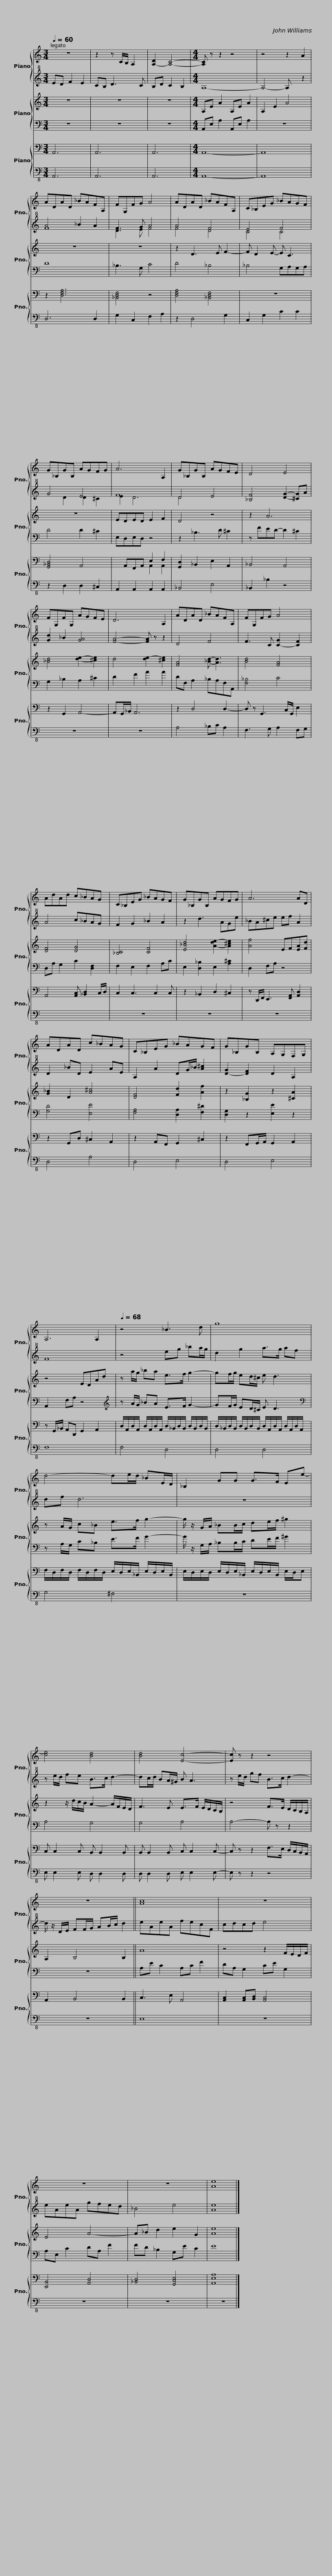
X:1
%%score { 1 | ( 2 3 ) } { 4 | 5 } { ( 6 8 ) | 7 }
L:1/8
Q:1/4=60
M:3/4
I:linebreak $
K:C
V:1 treble+15
V:2 treble+8
V:3 treble+8
V:4 treble
V:5 bass
V:6 bass
V:8 bass
V:7 bass-8
V:1
 z6 | z2 z C/B,/ A,2 | [A,-D]2 [A,C]4- |[M:4/4] [A,C] z z2 z4 | z4 z2 A2 | %5
 ADAD _BAFA, |$ FG,FG A4 | ADAD _BAFA, | C_B,EG _BAGF | G_B,GB, AGFG | %10
 A6 A,2 |$ G_B,GB, AGFE | D4 E4 | FG,FG, AGFE | D6 A,2 |$ %15
 ADAD _BAFA, | FG,FG A4 | AdAd c_BAG | C_B,EG _BAGF |$ G_B,GB, AGFG | %20
 A6 AD | ADAD c_BAG | C_B,EG _BAGF |$ G_B,GB, A,G,F,G, | A,6 A,2 | %25
[Q:1/4=68] z4 _B3 d |$ g8 | d4- de/d/ _BE/D/ |$ _B,2 GG G>F Ee- | [ce]4 [Bd]4 |$ %30
 [Bd]4 [Ec]4- | [Ec] z z2 z4 | z8 ||$ [Ac]8 | z8 | %35
 z8 | z8 | [Ae]8 |] %38
V:2
 ED F2 E2 | CB, D3 C | B,D C2 B,2 |[M:4/4] A,8- | A,4- A, x z2 | %5
 A4 _B2 A2 |$ F3 G A4 | A4 F4 | E4 F4 | G4 E4 | %10
 F8 |$ D4 E4 | [_B,F]4 [DG]2- [^CG]A | [Gd]2 _B2 [GA]4 | [FA]4- [FA] z z2 |$ %15
 D4 F4 | F3 C [CG]2- [CF]2 | A4 c_BAG | F2 G2 _B2 A2 |$ z2 d3 AGe | %20
 _BA^ce ef A2 | D2 _BD E2 AE | A,2 A2 DG/_B/ [A^c]2 |$ [D-G]2 [DF]2 D2 A,2 | F8 | %25
 z4 eg _ba/g/ |$ d2 g2 a>g af | df d6 |$ z8 | z e/d/ fe B>c d2- |$ %30
 dc/d/ BA/^G/ B A3 | z e/d/ gf B>c d2- | d/ z/ D/E/ FF/G/ AB/c/ d2 ||$ eAeA fecF | cdcd e4 | %35
 eAeA gfed | _B4 e4 | [Ae]8 |] %38
V:3
 x6 | x6 | x6 |[M:4/4] x8 | x8 | %5
 F8 |$ D3 E F4 | F4 D4 | C4 C4 | x2 D2 D2 ^C2 | %10
 E2 D6 |$ D4 x4 | x8 | x8 | x8 |$ %15
 x8 | x8 | x8 | x8 |$ x8 | %20
 x8 | x8 | x8 |$ x8 | x8 | %25
 x8 |$ x8 | x8 |$ x8 | x8 |$ %30
 x8 | x8 | x8 ||$ x8 | x8 | %35
 x8 | x8 | x8 |] %38
V:4
 z6 | z6 | z6 |[M:4/4] A,E A2 A,E A2 | A,2 E2 A4 | %5
 z8 |$ z8 | z2 D3 E F2- | F D2 E- E C3 | z8 | %10
 EDED E2 F2 |$ D4 z4 | z2 A6 | [_Bd]4 [de]2- [^ce]2 | d4 [de-]2 [^ce]2 |$ %15
 [FA]4 [_Bd]- [Ad]3 | [Bd]4 [FA]4 | [DF]4 [DG]4 | [_B,C]4 [CF]4 |$ [E_Bd]4 [A-de-]2 [A^ce]2 | %20
 [Af]4 EF[EA][Fd] | [G_B]2 D2 [A^c]4 | [DF]4 [Fd]2 [Af]2 |$ z2 [_B,G]2 z2 [^CA]2 | z4 EDAd | %25
 z a/g/ _ba e>f g2- |$ gf/g/ ed/^c/ e d3 | z A/G/ c_B e>f g2- |$ g/ z/ G/A/ _BB/c/ de/f/ ^g2 | z2 z/ d/c/B/ A2- A/F/E/D/ |$ %30
 F3 E E>F E/D/C/B,/ | z4 F>E D/C/B,/A,/ | A,2 B,4 B,2 ||$ A8 | z4 z2 F/E/D/F/ | %35
 E4 A4- | A_B d2 e2 G2 | [Ae]8 |] %38
V:5
 z6 | z6 | z6 |[M:4/4] A,,E, A,2 A,,E, A,2 | z8 | %5
 D8 |$ _B,3 G, C4 | D4 _B,4 | _B,4 G,A,G,A, | D4 D2 ^C2 | %10
 E,D,E,D, z4 |$ z2 _B,3 D ^C2 | z FED- D2 ^C2 | G,2 _B,2 A,2 ^C2 | D2 F2 A2 A2 |$ %15
 DF, A,2 _B,A,F,A,, | [F,_B,]4 C4 | D,A, G,2 C2 [D,F,]2 | F,2 E,2 F,2 A,C |$ E,2 [D,_B,]2 E,2 [A,^C]2 | %20
 D,2 F,A, z4 | [G,D]4 [E,E]4 | [F,A,]4 [D,A,]2 [F,^D]2 |$ [D,G,]2 z2 [E,E]2 z2 | A,,2 F,A, z4 | %25
[K:treble] z A/G/ _BA E>F G2- |$ GF/G/ ED/^C/ E D3 |[K:bass] z A,/G,/ C_B, E>F G2- |$ G/ z/ G,/A,/ _B,B,/C/ DE/F/ ^G2 | A,4 G,4 |$ %30
 G,4 A,4 | A,4- A, z z2 | z8 ||$ A,E C2 A,C F2 | DA, G,2 CE G,2 | %35
 A,E, C2 DA, F2 | FD _B,2 G,E C2 | E8 |] %38
V:6
 A,,6 | A,,6 | A,,6 |[M:4/4] A,,8- | A,,8 | %5
 z2 [D,F,A,]6 |$ [_B,,D,F,]4 z4 | [D,F,A,]4 [_B,,D,F,]4 | z8 | [G,,_B,,D,]4 A,,4 | %10
 x A,,F,,A,, E,2 F,2 |$ [G,,D,]2 _B,,2 E,2 A,,2 | _B,,4 A,,4 | z2 G,,2 A,,4- | A,,G,,/_B,,/ A,,6 |$ %15
 z2 D,4 D,2- | D, z G,,3 C,/G,,/ E,2 | A,,4 [A,,C,] [_B,,D,]2 C,/D,/ | C,2 C,3 C,2 C, |$ z2 _B,,2 D,2 ^C,2 | %20
 z D,,/F,,/ E,,3 [F,,A,,] [A,,D,]2 | z2 G,,D, ^C,2 A,,2 | z2 A,,F,, G,,2 ^C,2 |$ z2 F,,G,,/A,,/ G,,2 A,,2 | z G,,/_B,,/ A,,D,, G,,2 A,,2 | %25
 D,/A,,/D,/A,,/ D,/A,,/D,/A,,/ D,/_B,,/D,/B,,/ D,/B,,/D,/B,,/ |$ D,/_B,,/D,/B,,/ D,/B,,/D,/B,,/ D,/A,,/D,/A,,/ D,/A,,/D,/A,,/ | F,/D,/F,/D,/ F,/D,/F,/D,/ E,/D,/E,/_B,,/ E,/D,/E,/B,,/ |$ E,/D,/E,/D,/ E,/D,/E,/_B,,/ E,/D,/E,/B,,/ E,/D,/E, | C, C,2 C, B,, B,,2 B,, |$ %30
 B,, B,,2 B,, C, C,2 C,- | C, z z2 F,>E, D,/C,/B,,/A,,/ | A,,2 B,,4 B,,2 ||$ C,3 E, A,,4 | [A,,C,]2 [A,,C,][B,,D,] [A,,C,]4 | %35
 [E,,B,,]4 [A,,D,]4 | [_B,,D,]4 [G,,C,E,]4 | [A,,E,A,]8 |] %38
V:7
 A,,6 | A,,6 | A,,6 |[M:4/4] A,,8- | A,,8 | %5
 D,6 D,2 |$ G,2 C,2 F,2 A,2 | z2 D,4 G,2 | C,2 G,2 C2 C2 | z2 D,2 D,2 ^C,2 | %10
 A,,2 A,,2 A,,2 A,,2 |$ _B,,4 E,4 | _B,,2 _B,2 z4 | z8 | z8 |$ %15
 A,4 _B,C A,2 | F,3 G, A,2 F,G, | x8 | z8 |$ z8 | %20
 z8 | D,4 A,4 | D,4 E,4 |$ D,4 E,4 | F,8 | %25
 F,4 D,4 |$ D,4 D,4 | G,4 ^F,4 |$ z8 | E, E,2 E, D, D,2 D, |$ %30
 D, D,2 D, E, E,2 E,- | E, z z2 z4 | z8 ||$ E,8 | z8 | %35
 z8 | z8 | z8 |] %38
V:8
 x6 | x6 | x6 |[M:4/4] x8 | x8 | %5
 x8 |$ x8 | x8 | x8 | x8 | %10
 x4 A,,2 A,,2 |$ x8 | x8 | x8 | x8 |$ %15
 x8 | x8 | x8 | x8 |$ x8 | %20
 x8 | x8 | x8 |$ x8 | x8 | %25
 x8 |$ x8 | x8 |$ x8 | x8 |$ %30
 x8 | x8 | x8 ||$ x8 | x8 | %35
 x8 | x8 | x8 |] %38
